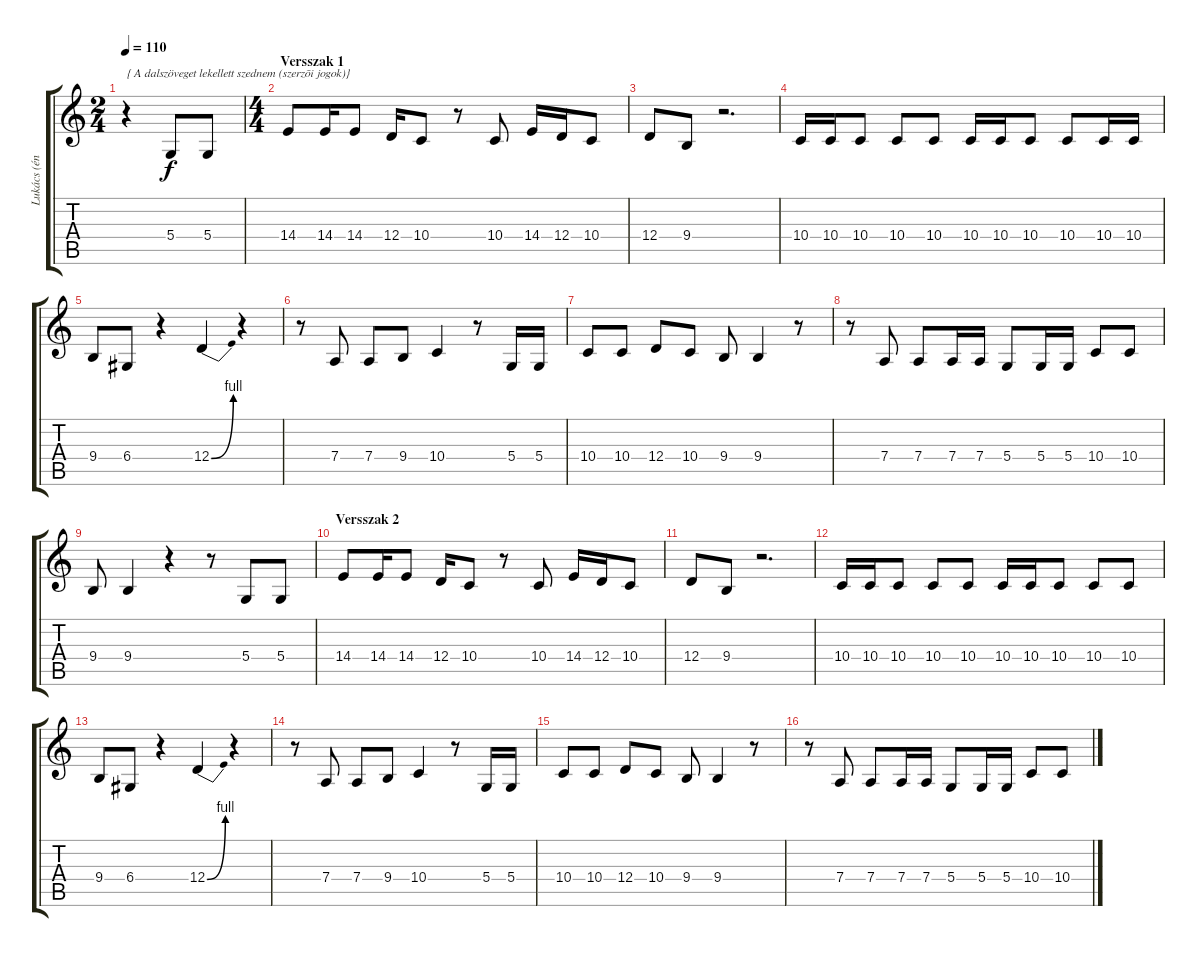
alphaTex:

\track ("Lukács (ének)" "Lukács (én") {instrument lead2sawtooth}
\staff {score tabs}
\tuning (E4 B3 G3 D3 A2 E2) {hide}
\ts (2 4)
\tempo 110
\clef g2
\ks c
r.4{txt "{ A dalszöveget lekellett szednem (szerzõi jogok)}" dy f instrument lead2sawtooth} 5.4.8 5.4.8 |
\ts (4 4)
\section ("" "Versszak 1")
14.4.8 14.4.16 14.4.8 12.4.16 10.4.8 r.8 10.4.8 14.4.16 12.4.16 10.4.8 |
12.4.8 9.4.8 r.2{d} |
10.4.16 10.4.16 10.4.8 10.4.8 10.4.8 10.4.16 10.4.16 10.4.8 10.4.8 10.4.16 10.4.16 |
9.4.8 6.4.8 r.4 12.4{be (bend 0 0 60 4)}.4 r.4 |
r.8 7.4.8 7.4.8 9.4.8 10.4.4 r.8 5.4.16 5.4.16 |
10.4.8 10.4.8 12.4.8 10.4.8 9.4.8 9.4.4 r.8 |
r.8 7.4.8 7.4.8 7.4.16 7.4.16 5.4.8 5.4.16 5.4.16 10.4.8 10.4.8 |
9.4.8 9.4.4 r.4 r.8 5.4.8 5.4.8 |
\section ("" "Versszak 2")
14.4.8 14.4.16 14.4.8 12.4.16 10.4.8 r.8 10.4.8 14.4.16 12.4.16 10.4.8 |
12.4.8 9.4.8 r.2{d} |
10.4.16 10.4.16 10.4.8 10.4.8 10.4.8 10.4.16 10.4.16 10.4.8 10.4.8 10.4.8 |
9.4.8 6.4.8 r.4 12.4{be (bend 0 0 60 4)}.4 r.4 |
r.8 7.4.8 7.4.8 9.4.8 10.4.4 r.8 5.4.16 5.4.16 |
10.4.8 10.4.8 12.4.8 10.4.8 9.4.8 9.4.4 r.8 |
r.8 7.4.8 7.4.8 7.4.16 7.4.16 5.4.8 5.4.16 5.4.16 10.4.8 10.4.8
